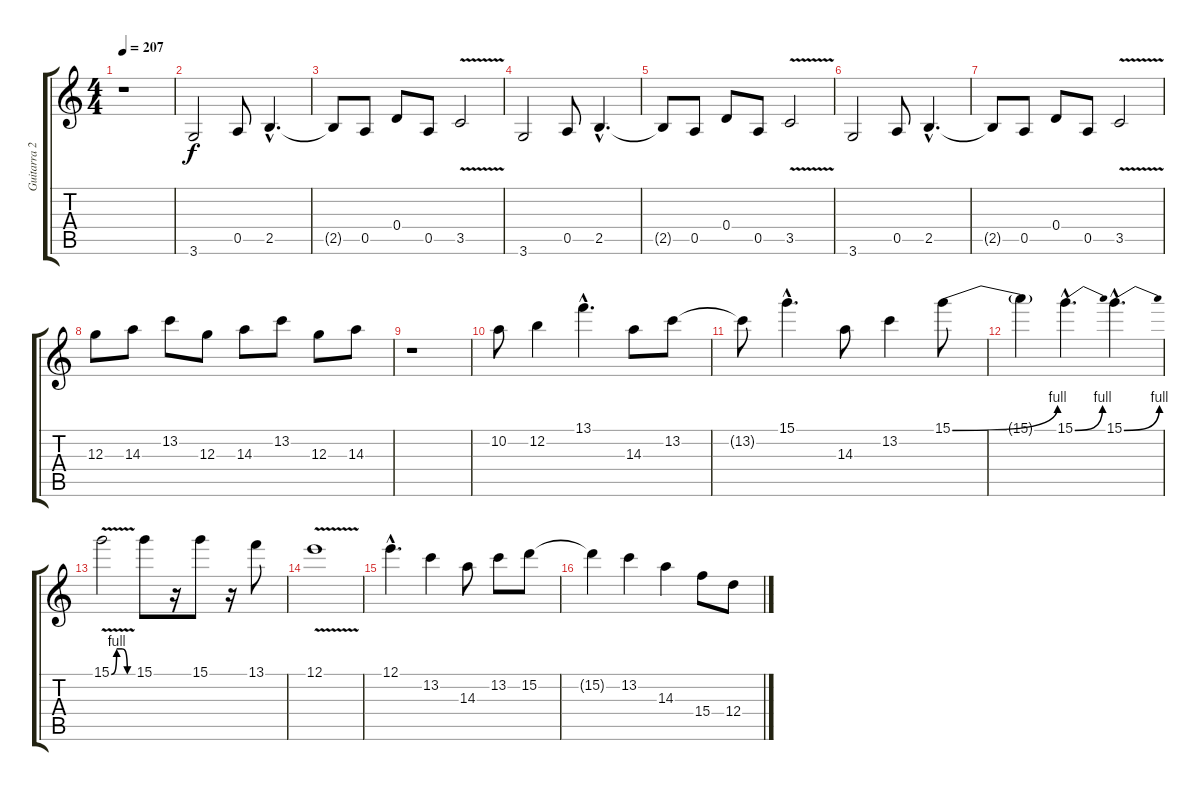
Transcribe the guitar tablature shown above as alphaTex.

\track ("Guitarra 2" "Guitarra 2") {instrument overdrivenguitar}
\staff {score tabs}
\tuning (E4 B3 G3 D3 A2 E2) {hide}
\ts (4 4)
\tempo 207
\clef g2
\ks c
r.1{dy f} |
3.6.2 0.5.8 2.5{hac}.4{d} |
2.5{t}.8 0.5.8 0.4.8 0.5.8 3.5{v}.2 |
3.6.2 0.5.8 2.5{hac}.4{d} |
2.5{t}.8 0.5.8 0.4.8 0.5.8 3.5{v}.2 |
3.6.2 0.5.8 2.5{hac}.4{d} |
2.5{t}.8 0.5.8 0.4.8 0.5.8 3.5{v}.2 |
12.3.8 14.3.8 13.2.8 12.3.8 14.3.8 13.2.8 12.3.8 14.3.8 |
r.1 |
10.2.8 12.2.4 13.1{hac}.4{d} 14.3.8 13.2.8 |
13.2{t}.8 15.1{hac}.4{d} 14.3.8 13.2.4 15.1{be (bend 0 0 60 4)}.8 |
15.1{t}.4 15.1{be (bend 0 0 60 4) hac}.4{d} 15.1{be (bend 0 0 60 4) hac}.4{d} |
15.1{be (custom 0 0 15 4 30 4 45 0 60 0) v}.2 15.1.8 r.16 15.1.8 r.16 13.1.8 |
12.1{v}.1 |
12.1{hac}.4{d} 13.2.4 14.3.8 13.2.8 15.2.8 |
15.2{t}.4 13.2.4 14.3.4 15.4.8 12.4.8
